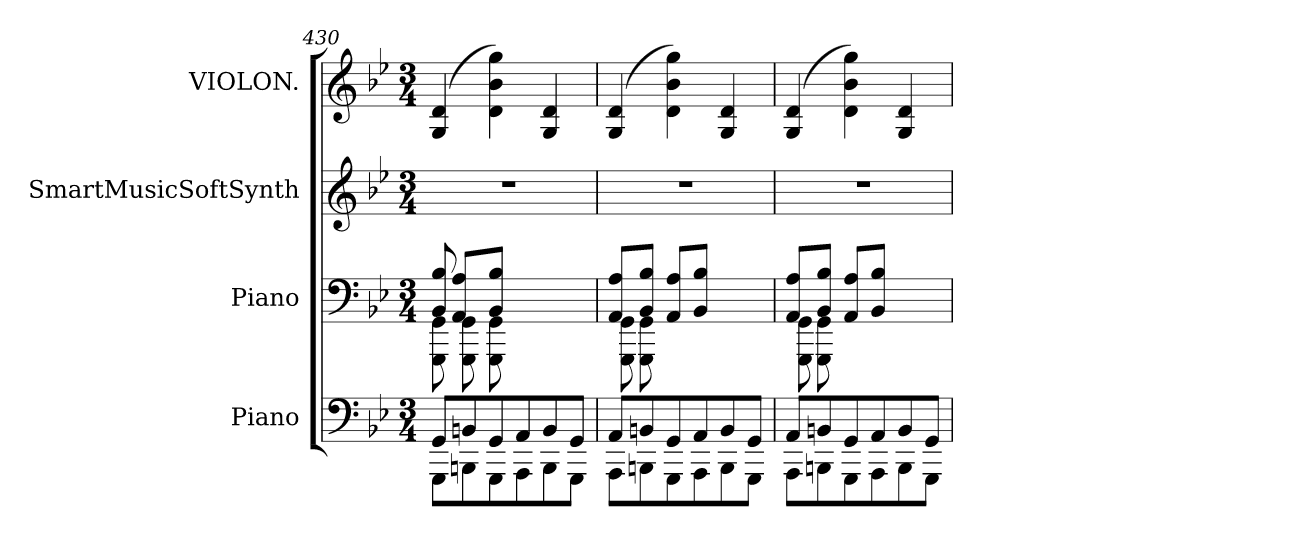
**kern	**kern	**kern	**kern
*part4	*part3	*part2	*part1
*staff4	*staff3	*staff2	*staff1
*I"Piano	*I"Piano	*I"SmartMusicSoftSynth	*I"VIOLON.
*I'P.	*	*	*
*clefF4	*clefF4	*clefG2	*clefG2
*k[b-e-]	*k[b-e-]	*k[b-e-]	*k[b-e-]
*M3/4	*M3/4	*M3/4	*M3/4
=430	=430	=430	=430
*^	*^	*	*
8GG/L	8GGG\L	8GGG\ 8GG\	8BB-/ 8B-/	2.r	(4G/ 4d/
8BBn/	8BBBn\	8GGG\ 8GG\	8AA/ 8A/L	.	.
8GG/	8GGG\	8GGG\ 8GG\	8BB-/ 8B-/J	.	4d\ 4b-\ 4gg\)
8AA/	8AAA\	4.ryy	4.ryy	.	.
8BB/	8BBB\	.	.	.	4G/ 4d/
8GG/J	8GGG\J	.	.	.	.
=431	=431	=431	=431	=431	=431
8AA/L	8AAA\L	8AA/ 8A/L	8GGG\ 8GG\	2.r	(4G/ 4d/
8BBn/	8BBBn\	8BB-/ 8B-/J	8GGG\ 8GG\	.	.
8GG/	8GGG\	8AA/ 8A/L	2ryy	.	4d\ 4b-\ 4gg\)
8AA/	8AAA\	8BB-/ 8B-/J	.	.	.
8BB/	8BBB\	4ryy	.	.	4G/ 4d/
8GG/J	8GGG\J	.	.	.	.
=432	=432	=432	=432	=432	=432
8AA/L	8AAA\L	8AA/ 8A/L	8GGG\ 8GG\	2.r	(4G/ 4d/
8BBn/	8BBBn\	8BB-/ 8B-/J	8GGG\ 8GG\	.	.
8GG/	8GGG\	8AA/ 8A/L	2ryy	.	4d\ 4b-\ 4gg\)
8AA/	8AAA\	8BB-/ 8B-/J	.	.	.
8BB/	8BBB\	4ryy	.	.	4G/ 4d/
8GG/J	8GGG\J	.	.	.	.
*v	*v	*	*	*	*
*	*v	*v	*	*
=	=	=	=
*-	*-	*-	*-
